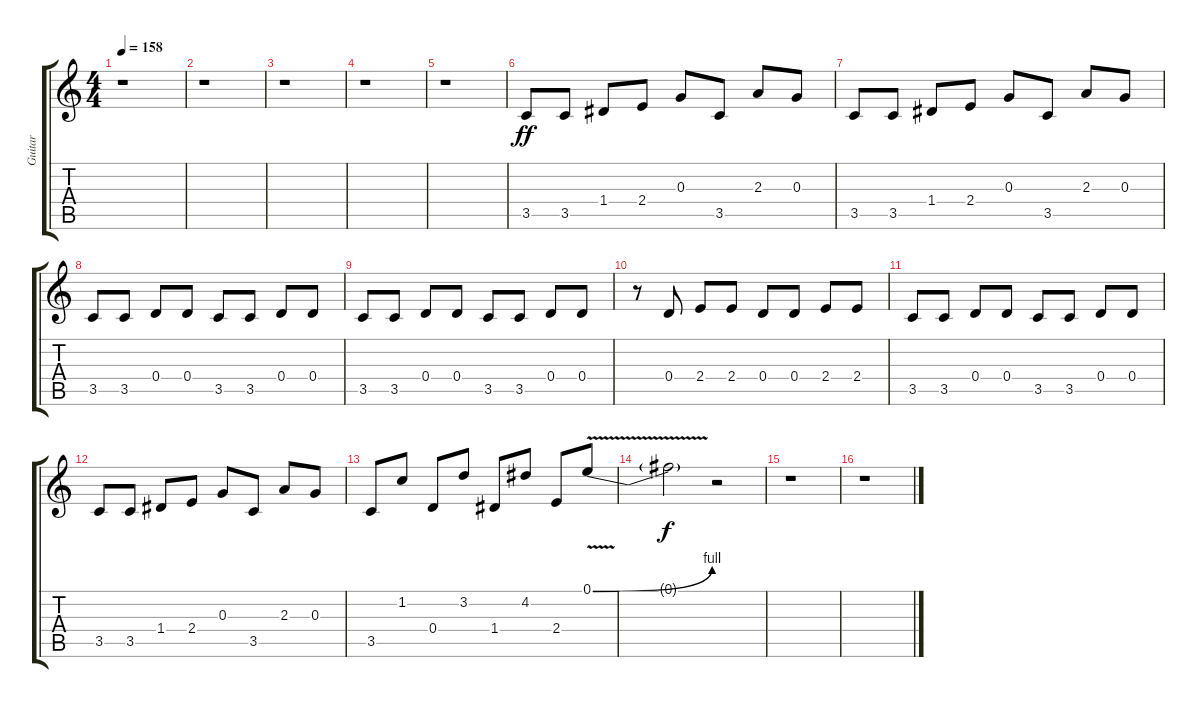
\track ("Guitar" "Guitar") {instrument distortionguitar}
\staff {score tabs}
\tuning (E4 B3 G3 D3 A2 E2) {hide}
\ts (4 4)
\tempo 158
\clef g2
\ks c
r.1{dy ff} |
r.1 |
r.1 |
r.1 |
r.1 |
3.5.8 3.5.8 1.4.8 2.4.8 0.3.8 3.5.8 2.3.8 0.3.8 |
3.5.8 3.5.8 1.4.8 2.4.8 0.3.8 3.5.8 2.3.8 0.3.8 |
3.5.8 3.5.8 0.4.8 0.4.8 3.5.8 3.5.8 0.4.8 0.4.8 |
3.5.8 3.5.8 0.4.8 0.4.8 3.5.8 3.5.8 0.4.8 0.4.8 |
r.8 0.4.8 2.4.8 2.4.8 0.4.8 0.4.8 2.4.8 2.4.8 |
3.5.8 3.5.8 0.4.8 0.4.8 3.5.8 3.5.8 0.4.8 0.4.8 |
3.5.8 3.5.8 1.4.8 2.4.8 0.3.8 3.5.8 2.3.8 0.3.8 |
3.5.8 1.2.8 0.4.8 3.2.8 1.4.8 4.2.8 2.4.8 0.1{be (bend 0 0 60 4) v}.8 |
0.1{t}.2{dy f} r.2 |
r.1 |
r.1
